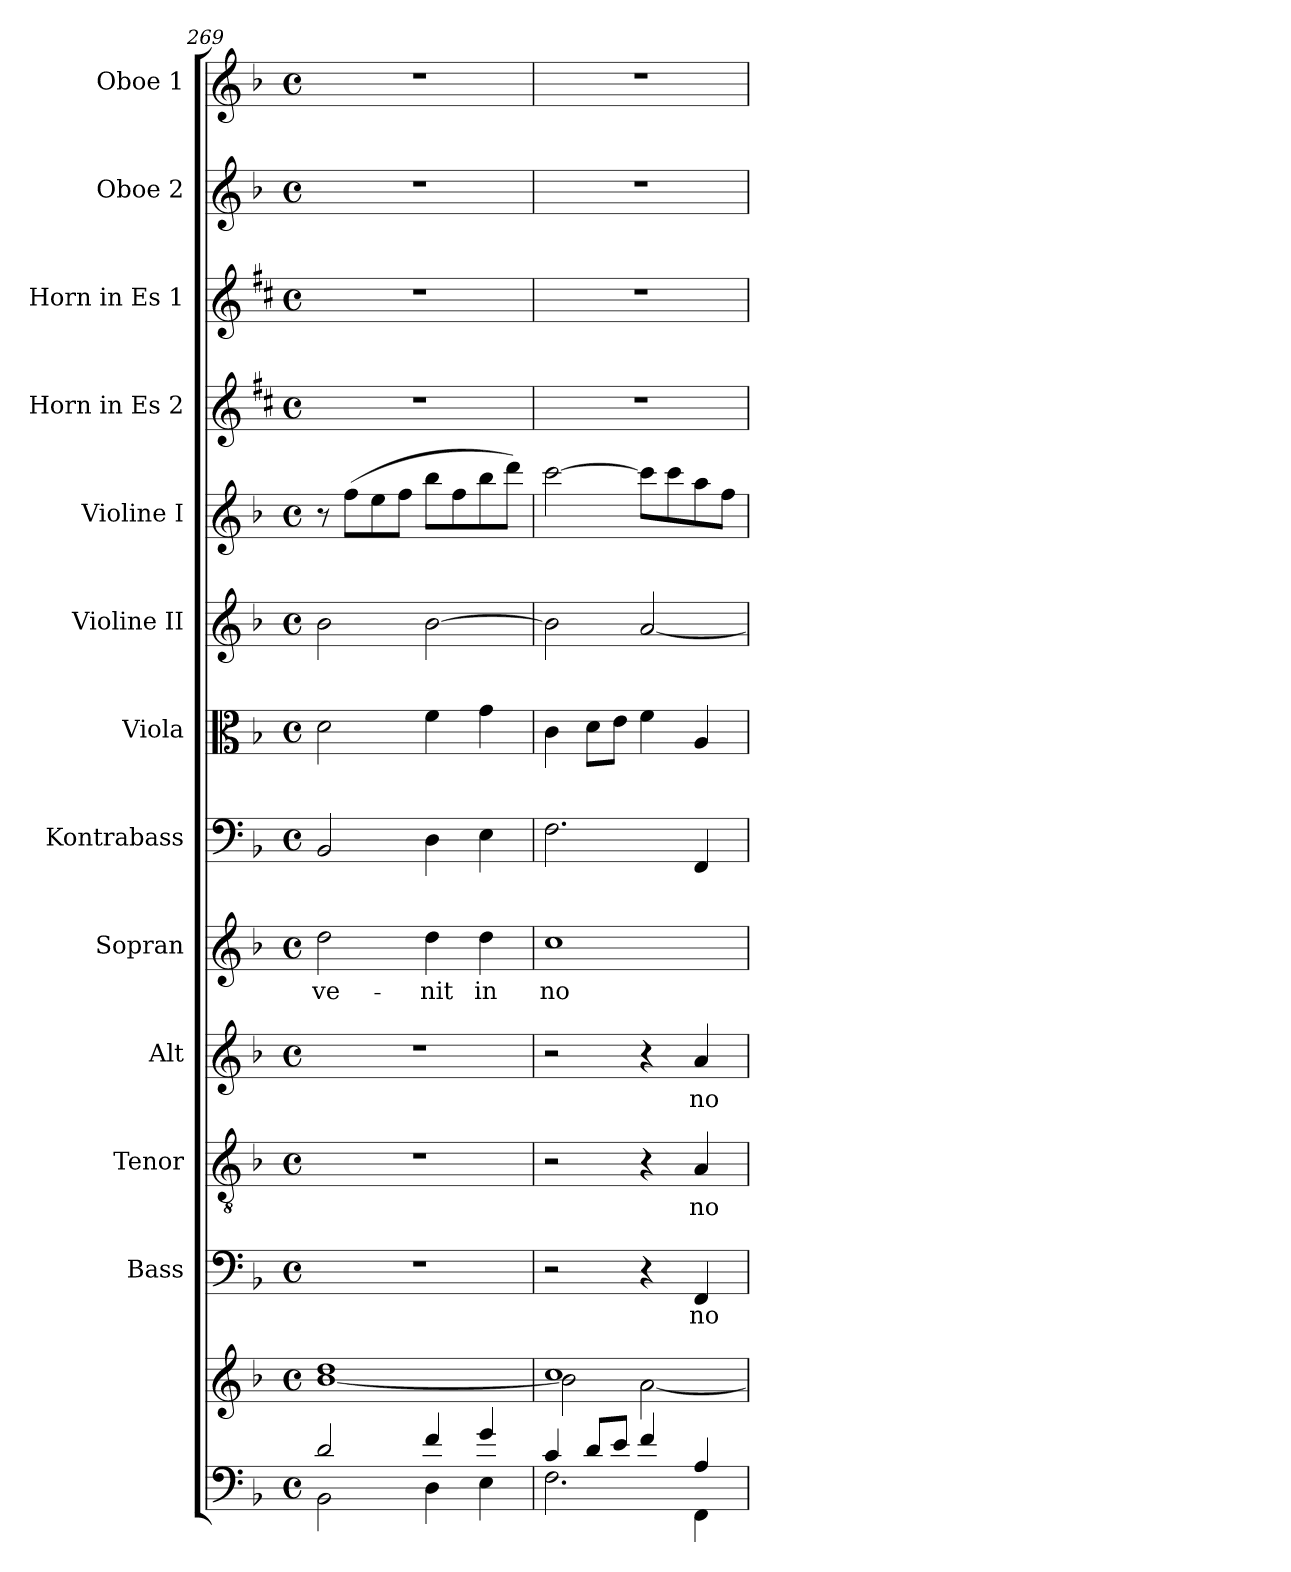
**kern	**kern	**kern	**text	**kern	**text	**kern	**text	**kern	**text	**kern	**kern	**kern	**kern	**kern	**kern	**kern	**kern
*part13	*part13	*part12	*part12	*part11	*part11	*part10	*part10	*part9	*part9	*part8	*part7	*part6	*part5	*part4	*part3	*part2	*part1
*staff14	*staff13	*staff12	*staff12	*staff11	*staff11	*staff10	*staff10	*staff9	*staff9	*staff8	*staff7	*staff6	*staff5	*staff4	*staff3	*staff2	*staff1
*	*	*I"Bass	*	*I"Tenor	*	*I"Alt	*	*I"Sopran	*	*I"Kontrabass	*I"Viola	*I"Violine II	*I"Violine I	*I"Horn in Es 2	*I"Horn in Es 1	*I"Oboe 2	*I"Oboe 1
*	*	*I'B.	*	*I'T.	*	*I'A.	*	*I'S.	*	*I'Kb.	*I'Vla.	*I'Vl. II	*I'Vl. I	*I'Hr. 2	*I'Hr. 1	*I'Ob. 2	*I'Ob. 1
*clefF4	*clefG2	*clefF4	*	*clefGv2	*	*clefG2	*	*clefG2	*	*clefF4	*clefC3	*clefG2	*clefG2	*clefG2	*clefG2	*clefG2	*clefG2
*	*	*	*	*	*	*	*	*	*	*ITrd7c12	*	*	*	*ITrd5c9	*ITrd5c9	*	*
*k[b-]	*k[b-]	*k[b-]	*	*k[b-]	*	*k[b-]	*	*k[b-]	*	*k[b-]	*k[b-]	*k[b-]	*k[b-]	*k[b-]	*k[b-]	*k[b-]	*k[b-]
*F:	*F:	*F:	*	*F:	*	*F:	*	*F:	*	*F:	*F:	*F:	*F:	*F:	*F:	*F:	*F:
*M4/4	*M4/4	*M4/4	*	*M4/4	*	*M4/4	*	*M4/4	*	*M4/4	*M4/4	*M4/4	*M4/4	*M4/4	*M4/4	*M4/4	*M4/4
*met(c)	*met(c)	*met(c)	*	*met(c)	*	*met(c)	*	*met(c)	*	*met(c)	*met(c)	*met(c)	*met(c)	*met(c)	*met(c)	*met(c)	*met(c)
=269	=269	=269	=269	=269	=269	=269	=269	=269	=269	=269	=269	=269	=269	=269	=269	=269	=269
*^	*^	*	*	*	*	*	*	*	*	*	*	*	*	*	*	*	*
!	!	!	!	!	!	!	!	!	!	!	!LO:LY:b	!	!	!	!	!	!	!	!
2d/	2BB-\	1dd	[<1b-	1r	.	1r	.	1r	.	2dd\	ve-	2BBB-/	2d\	2b-\	8r	1r	1r	1r	1r
.	.	.	.	.	.	.	.	.	.	.	.	.	.	.	(>8ff\L	.	.	.	.
.	.	.	.	.	.	.	.	.	.	.	.	.	.	.	8ee\	.	.	.	.
.	.	.	.	.	.	.	.	.	.	.	.	.	.	.	8ff\J	.	.	.	.
!	!	!	!	!	!	!	!	!	!	!	!LO:LY:b	!	!	!	!	!	!	!	!
4f/	4D\	.	.	.	.	.	.	.	.	4dd\	-nit	4DD\	4f\	[2b-\	8bb-\L	.	.	.	.
.	.	.	.	.	.	.	.	.	.	.	.	.	.	.	8ff\	.	.	.	.
!	!	!	!	!	!	!	!	!	!	!	!LO:LY:b	!	!	!	!	!	!	!	!
4g/	4E\	.	.	.	.	.	.	.	.	4dd\	in	4EE\	4g\	.	8bb-\	.	.	.	.
.	.	.	.	.	.	.	.	.	.	.	.	.	.	.	8ddd\J)	.	.	.	.
=270	=270	=270	=270	=270	=270	=270	=270	=270	=270	=270	=270	=270	=270	=270	=270	=270	=270	=270	=270
!	!	!	!	!	!	!	!	!	!	!	!LO:LY:b	!	!	!	!	!	!	!	!
4c/	2.F\	1cc	2b-\]	2r	.	2r	.	2r	.	1cc	no-	2.FF\	4c\	2b-\]	[2ccc\	1r	1r	1r	1r
8d/L	.	.	.	.	.	.	.	.	.	.	.	.	8d\L	.	.	.	.	.	.
8e/J	.	.	.	.	.	.	.	.	.	.	.	.	8e\J	.	.	.	.	.	.
4f/	.	.	[<2a\	4r	.	4r	.	4r	.	.	.	.	4f\	[2a/	8ccc\L]	.	.	.	.
.	.	.	.	.	.	.	.	.	.	.	.	.	.	.	8ccc\	.	.	.	.
!	!	!	!	!	!LO:LY:b	!	!LO:LY:b	!	!LO:LY:b	!	!	!	!	!	!	!	!	!	!
4A/	4FF\	.	.	4FF/	no-	4A/	no-	4a/	no-	.	.	4FFF/	4A/	.	8aa\	.	.	.	.
.	.	.	.	.	.	.	.	.	.	.	.	.	.	.	8ff\J	.	.	.	.
*v	*v	*	*	*	*	*	*	*	*	*	*	*	*	*	*	*	*	*	*
*	*v	*v	*	*	*	*	*	*	*	*	*	*	*	*	*	*	*	*
=	=	=	=	=	=	=	=	=	=	=	=	=	=	=	=	=	=
*-	*-	*-	*-	*-	*-	*-	*-	*-	*-	*-	*-	*-	*-	*-	*-	*-	*-
